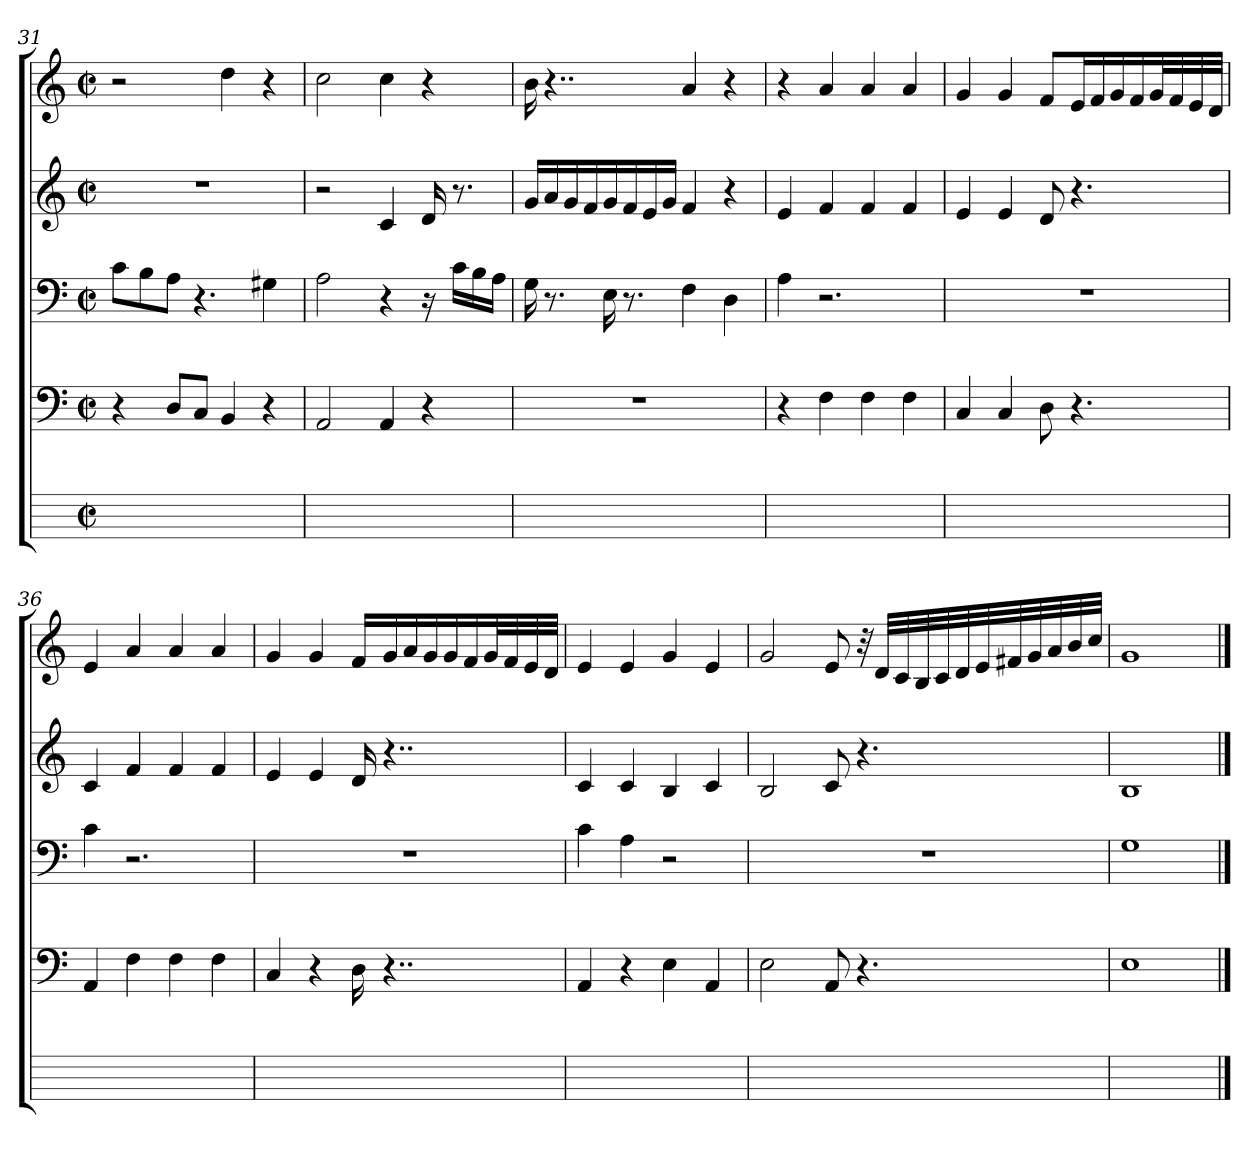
**kern	**kern	**kern	**kern	**kern
*part5	*part4	*part3	*part2	*part1
*staff5	*staff4	*staff3	*staff2	*staff1
*	*clefF4	*clefF4	*clefG2	*clefG2
*	*k[]	*k[]	*k[]	*k[]
*	*C:	*C:	*C:	*C:
*M2/2	*M2/2	*M2/2	*M2/2	*M2/2
*met(c|)	*met(c|)	*met(c|)	*met(c|)	*met(c|)
=31	=31	=31	=31	=31
1ryy	4r	8ciL	1r	2r
.	.	8B	.	.
.	8DL	8AJ	.	.
.	8CiJ	4.r	.	.
.	4BB	.	.	4dd
.	4r	4G#X	.	4r
=32	=32	=32	=32	=32
1ryy	2AA	2A	2r	2cc
.	4AAj	4r	4cj	4ccj
.	4r	16r	16dZ	4r
.	.	16ciLL	8.r	.
.	.	16Bi	.	.
.	.	16AiJJ	.	.
=33	=33	=33	=33	=33
1ryy	1r	16G	16gLL	16b
.	.	8.r	16ai	4..r
.	.	.	16gi	.
.	.	.	16fi	.
.	.	16E	16gj	.
.	.	8.r	16fi	.
.	.	.	16ei	.
.	.	.	16giJJ	.
.	.	4F	4f	4a
.	.	4D	4r	4r
=34	=34	=34	=34	=34
1ryy	4r	4A	4e	4r
.	4F	2.r	4f	4a
.	4F	.	4f	4a
.	4F	.	4f	4a
=35	=35	=35	=35	=35
1ryy	4C	1r	4e	4g
.	4Cj	.	4ej	4gj
.	8D	.	8d	8fL
.	4.r	.	4.r	16eiL
.	.	.	.	16fi
.	.	.	.	16gi
.	.	.	.	16fi
.	.	.	.	32gZL
.	.	.	.	32fi
.	.	.	.	32ei
.	.	.	.	32diJJJ
=36	=36	=36	=36	=36
1ryy	4AA	4c	4c	4e
.	4F	2.r	4f	4a
.	4F	.	4f	4a
.	4F	.	4f	4a
=37	=37	=37	=37	=37
1ryy	4C	1r	4e	4g
.	4r	.	4ej	4gj
.	16D	.	16d	16fLL
.	4..r	.	4..r	16gi
.	.	.	.	16ai
.	.	.	.	16gi
.	.	.	.	16gi
.	.	.	.	16fi
.	.	.	.	32gZL
.	.	.	.	32fi
.	.	.	.	32ei
.	.	.	.	32diJJJ
=38	=38	=38	=38	=38
1ryy	4AA	4c	4c	4e
.	4r	4A	4c	4e
.	4E	2r	4B	4g
.	4AA	.	4c	4e
=39	=39	=39	=39	=39
1ryy	2E	1r	2B	2g
.	8AA	.	8c	8e
.	4.r	.	4.r	32r
.	.	.	.	32diLLL
.	.	.	.	32ci
.	.	.	.	32Bi
.	.	.	.	32ci
.	.	.	.	32di
.	.	.	.	32ei
.	.	.	.	32f#Xi
.	.	.	.	32gZ
.	.	.	.	32ai
.	.	.	.	32bi
.	.	.	.	32cciJJJ
=40	=40	=40	=40	=40
1ryy	1E	1G	1B	1g
==	==	==	==	==
*-	*-	*-	*-	*-
